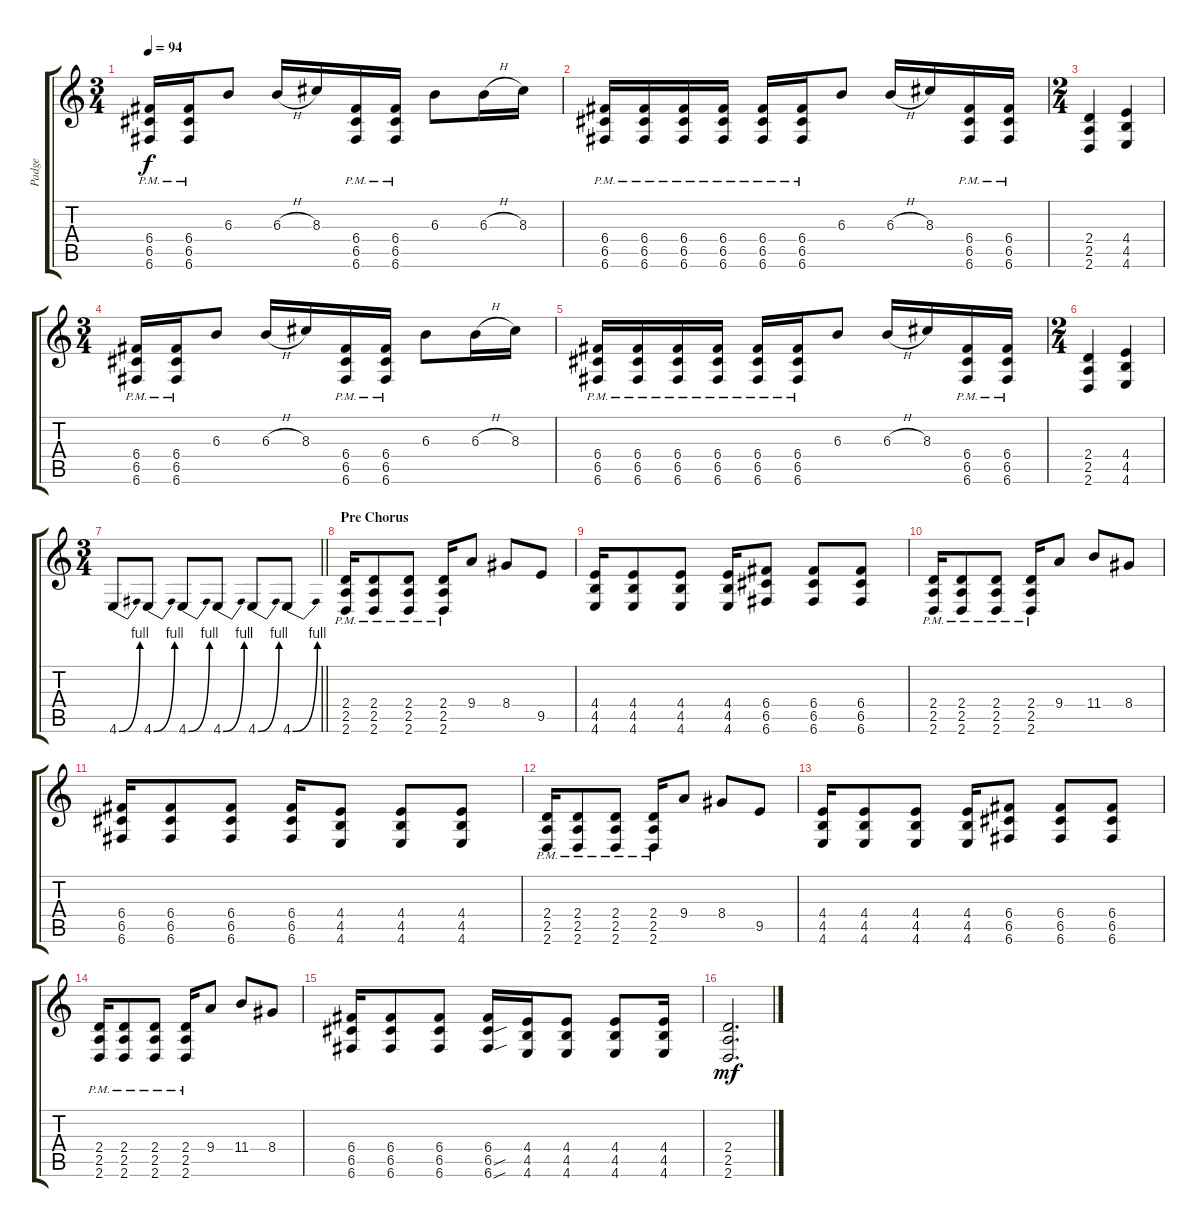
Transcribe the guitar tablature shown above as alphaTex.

\track ("Padge" "Padge") {instrument distortionguitar}
\staff {score tabs}
\tuning (D4 A3 F3 C3 G2 C2) {hide}
\ts (3 4)
\tempo 94
\clef g2
\ks c
(6.4{pm} 6.5{pm} 6.6{pm}).16{dy f} (6.4{pm} 6.5{pm} 6.6{pm}).16 6.3.8 6.3{h}.16 8.3.16 (6.4{pm} 6.5{pm} 6.6{pm}).16 (6.4{pm} 6.5{pm} 6.6{pm}).16 6.3.8 6.3{h}.16 8.3.16 |
(6.4{pm} 6.5{pm} 6.6{pm}).16 (6.4{pm} 6.5{pm} 6.6{pm}).16 (6.4{pm} 6.5{pm} 6.6{pm}).16 (6.4{pm} 6.5{pm} 6.6{pm}).16 (6.4{pm} 6.5{pm} 6.6{pm}).16 (6.4{pm} 6.5{pm} 6.6{pm}).16 6.3.8 6.3{h}.16 8.3.16 (6.4{pm} 6.5{pm} 6.6{pm}).16 (6.4{pm} 6.5{pm} 6.6{pm}).16 |
\ts (2 4)
(2.4 2.5 2.6).4 (4.4 4.5 4.6).4 |
\ts (3 4)
(6.4{pm} 6.5{pm} 6.6{pm}).16 (6.4{pm} 6.5{pm} 6.6{pm}).16 6.3.8 6.3{h}.16 8.3.16 (6.4{pm} 6.5{pm} 6.6{pm}).16 (6.4{pm} 6.5{pm} 6.6{pm}).16 6.3.8 6.3{h}.16 8.3.16 |
(6.4{pm} 6.5{pm} 6.6{pm}).16 (6.4{pm} 6.5{pm} 6.6{pm}).16 (6.4{pm} 6.5{pm} 6.6{pm}).16 (6.4{pm} 6.5{pm} 6.6{pm}).16 (6.4{pm} 6.5{pm} 6.6{pm}).16 (6.4{pm} 6.5{pm} 6.6{pm}).16 6.3.8 6.3{h}.16 8.3.16 (6.4{pm} 6.5{pm} 6.6{pm}).16 (6.4{pm} 6.5{pm} 6.6{pm}).16 |
\ts (2 4)
(2.4 2.5 2.6).4 (4.4 4.5 4.6).4 |
\ts (3 4)
\barLineRight lightlight
4.6{be (bend 0 0 60 4)}.8 4.6{be (bend 0 0 60 4)}.8 4.6{be (bend 0 0 60 4)}.8 4.6{be (bend 0 0 60 4)}.8 4.6{be (bend 0 0 60 4)}.8 4.6{be (bend 0 0 60 4)}.8 |
\section ("" "Pre Chorus")
(2.4 2.5{pm} 2.6{pm}).16 (2.4 2.5{pm} 2.6{pm}).8 (2.4 2.5{pm} 2.6{pm}).8 (2.4 2.5{pm} 2.6{pm}).16 9.4.8 8.4.8 9.5.8 |
(4.4 4.5 4.6).16 (4.4 4.5 4.6).8 (4.4 4.5 4.6).8 (4.4 4.5 4.6).16 (6.4 6.5 6.6).8 (6.4 6.5 6.6).8 (6.4 6.5 6.6).8 |
(2.4 2.5{pm} 2.6{pm}).16 (2.4 2.5{pm} 2.6{pm}).8 (2.4 2.5{pm} 2.6{pm}).8 (2.4 2.5{pm} 2.6{pm}).16 9.4.8 11.4.8 8.4.8 |
(6.4 6.5 6.6).16 (6.4 6.5 6.6).8 (6.4 6.5 6.6).8 (6.4 6.5 6.6).16 (4.4 4.5 4.6).8 (4.4 4.5 4.6).8 (4.4 4.5 4.6).8 |
(2.4 2.5{pm} 2.6{pm}).16 (2.4 2.5{pm} 2.6{pm}).8 (2.4 2.5{pm} 2.6{pm}).8 (2.4 2.5{pm} 2.6{pm}).16 9.4.8 8.4.8 9.5.8 |
(4.4 4.5 4.6).16 (4.4 4.5 4.6).8 (4.4 4.5 4.6).8 (4.4 4.5 4.6).16 (6.4 6.5 6.6).8 (6.4 6.5 6.6).8 (6.4 6.5 6.6).8 |
(2.4 2.5{pm} 2.6{pm}).16 (2.4 2.5{pm} 2.6{pm}).8 (2.4 2.5{pm} 2.6{pm}).8 (2.4 2.5{pm} 2.6{pm}).16 9.4.8 11.4.8 8.4.8 |
(6.4 6.5 6.6).16 (6.4 6.5 6.6).8 (6.4 6.5 6.6).8 (6.4 6.5{sou} 6.6{sou}).16 (4.4 4.5 4.6).16 (4.4 4.5 4.6).8 (4.4 4.5 4.6).8 (4.4 4.5 4.6).16 |
(2.4 2.5 2.6).2{d dy mf}
